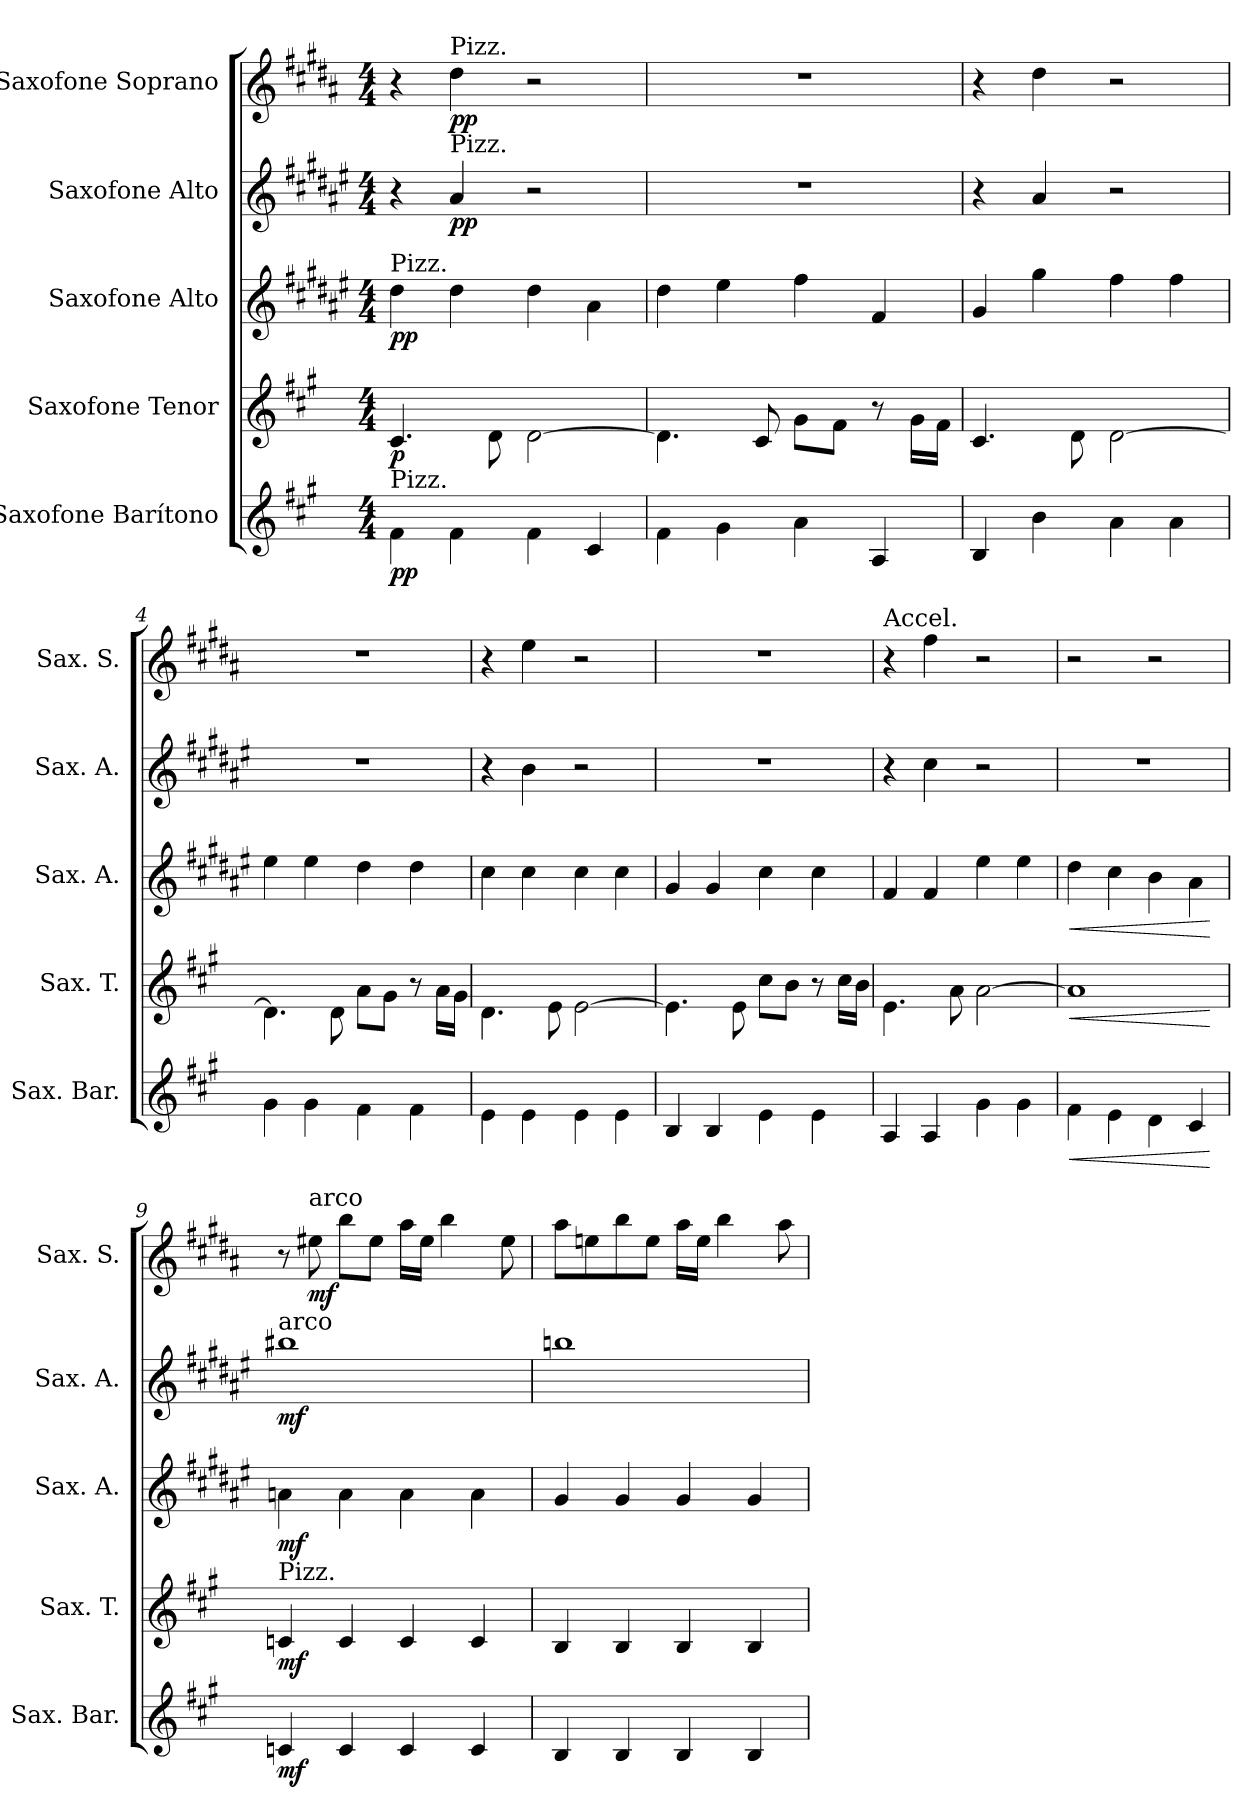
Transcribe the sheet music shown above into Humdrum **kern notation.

**kern	**dynam	**kern	**dynam	**kern	**dynam	**kern	**dynam	**kern	**dynam
*part5	*part5	*part4	*part4	*part3	*part3	*part2	*part2	*part1	*part1
*staff5	*staff5	*staff4	*staff4	*staff3	*staff3	*staff2	*staff2	*staff1	*staff1
*I"Saxofone Barítono	*	*I"Saxofone Tenor	*	*I"Saxofone Alto	*	*I"Saxofone Alto	*	*I"Saxofone Soprano	*
*I'Sax. Bar.	*	*I'Sax. T.	*	*I'Sax. A.	*	*I'Sax. A.	*	*I'Sax. S.	*
*clefG2	*	*clefG2	*	*clefG2	*	*clefG2	*	*clefG2	*
*ITrd12c21	*	*ITrd8c14	*	*ITrd5c9	*	*ITrd5c9	*	*ITrd1c2	*
*k[f#c#g#]	*	*k[f#c#g#]	*	*k[f#c#g#]	*	*k[f#c#g#]	*	*k[f#c#g#]	*
*M4/4	*	*M4/4	*	*M4/4	*	*M4/4	*	*M4/4	*
*MM60	*	*MM60	*	*MM60	*	*MM60	*	*MM60	*
=1	=1	=1	=1	=1	=1	=1	=1	=1	=1
!	!	!	!	!LO:TX:a:t=Pizz.	!	!	!	!	!
!LO:TX:a:t=Pizz.	!	!	!	!	!	!	!	!	!
!	!LO:DY:b	!	!LO:DY:b	!	!LO:DY:b	!	!	!	!
4F#\	pp	4.C#/	p	4f#\	pp	4r	.	4r	.
!	!	!	!	!	!	!	!	!LO:TX:a:t=Pizz.	!
!	!	!	!	!	!	!LO:TX:a:t=Pizz.	!	!	!
!	!	!	!	!	!	!	!LO:DY:b	!	!LO:DY:b
4F#\	.	.	.	4f#\	.	4c#/	pp	4cc#\	pp
.	.	8D\	.	.	.	.	.	.	.
4F#\	.	[2D\	.	4f#\	.	2r	.	2r	.
4C#/	.	.	.	4c#\	.	.	.	.	.
=2	=2	=2	=2	=2	=2	=2	=2	=2	=2
4F#\	.	4.D\]	.	4f#\	.	1r	.	1r	.
4G#\	.	.	.	4g#\	.	.	.	.	.
.	.	8C#/	.	.	.	.	.	.	.
4A\	.	8G#\L	.	4a\	.	.	.	.	.
.	.	8F#\J	.	.	.	.	.	.	.
4AA/	.	8r	.	4A/	.	.	.	.	.
.	.	16G#\LL	.	.	.	.	.	.	.
.	.	16F#\JJ	.	.	.	.	.	.	.
=3	=3	=3	=3	=3	=3	=3	=3	=3	=3
4BB/	.	4.C#/	.	4B/	.	4r	.	4r	.
4B\	.	.	.	4b\	.	4c#/	.	4cc#\	.
.	.	8D\	.	.	.	.	.	.	.
4A\	.	[2D\	.	4a\	.	2r	.	2r	.
4A\	.	.	.	4a\	.	.	.	.	.
=4	=4	=4	=4	=4	=4	=4	=4	=4	=4
4G#\	.	4.D\]	.	4g#\	.	1r	.	1r	.
4G#\	.	.	.	4g#\	.	.	.	.	.
.	.	8D\	.	.	.	.	.	.	.
4F#\	.	8A\L	.	4f#\	.	.	.	.	.
.	.	8G#\J	.	.	.	.	.	.	.
4F#\	.	8r	.	4f#\	.	.	.	.	.
.	.	16A\LL	.	.	.	.	.	.	.
.	.	16G#\JJ	.	.	.	.	.	.	.
=5	=5	=5	=5	=5	=5	=5	=5	=5	=5
4E\	.	4.D\	.	4e\	.	4r	.	4r	.
4E\	.	.	.	4e\	.	4d\	.	4dd\	.
.	.	8E\	.	.	.	.	.	.	.
4E\	.	[2E\	.	4e\	.	2r	.	2r	.
4E\	.	.	.	4e\	.	.	.	.	.
!!LO:LB:g=z
=6	=6	=6	=6	=6	=6	=6	=6	=6	=6
4BB/	.	4.E\]	.	4B/	.	1r	.	1r	.
4BB/	.	.	.	4B/	.	.	.	.	.
.	.	8E\	.	.	.	.	.	.	.
4E\	.	8c#\L	.	4e\	.	.	.	.	.
.	.	8B\J	.	.	.	.	.	.	.
4E\	.	8r	.	4e\	.	.	.	.	.
.	.	16c#\LL	.	.	.	.	.	.	.
.	.	16B\JJ	.	.	.	.	.	.	.
=7	=7	=7	=7	=7	=7	=7	=7	=7	=7
*	*	*	*	*	*	*	*	*MM65	*
!	!	!	!	!	!	!	!	!LO:TX:a:t=Accel.	!
4AA/	.	4.E\	.	4A/	.	4r	.	4r	.
4AA/	.	.	.	4A/	.	4e\	.	4ee\	.
.	.	8A\	.	.	.	.	.	.	.
4G#\	.	[2A\	.	4g#\	.	2r	.	2r	.
4G#\	.	.	.	4g#\	.	.	.	.	.
=8	=8	=8	=8	=8	=8	=8	=8	=8	=8
*	*	*	*	*	*	*	*	*MM70	*
!	!LO:HP:b	!	!LO:HP:b	!	!LO:HP:b	!	!	!	!
4F#\	<	1A]	<	4f#\	<	1r	.	2r	.
4E\	.	.	.	4e\	.	.	.	.	.
*	*	*	*	*	*	*	*	*MM75	*
4D\	.	.	.	4d\	.	.	.	2r	.
4C#/	.	.	.	4c#\	.	.	.	.	.
.	[	.	[	.	[	.	.	.	.
=9	=9	=9	=9	=9	=9	=9	=9	=9	=9
*	*	*	*	*	*	*	*	*MM80	*
!	!	!	!	!	!	!LO:TX:a:t=arco	!	!	!
!	!	!LO:TX:a:t=Pizz.	!	!	!	!	!	!	!
!	!LO:DY:b	!	!LO:DY:b	!	!LO:DY:b	!	!LO:DY:b	!	!
4Cn/	mf	4Cn/	mf	4cn\	mf	1dd#X	mf	8r	.
!	!	!	!	!	!	!	!	!LO:TX:a:t=arco	!
!	!	!	!	!	!	!	!	!	!LO:DY:b
.	.	.	.	.	.	.	.	8dd#X\	mf
4C/	.	4C/	.	4c\	.	.	.	8aa\L	.
.	.	.	.	.	.	.	.	8dd#\J	.
4C/	.	4C/	.	4c\	.	.	.	16gg#\LL	.
.	.	.	.	.	.	.	.	16dd#\JJ	.
.	.	.	.	.	.	.	.	4aa\	.
4C/	.	4C/	.	4c\	.	.	.	.	.
.	.	.	.	.	.	.	.	8dd#\	.
=10	=10	=10	=10	=10	=10	=10	=10	=10	=10
4BB/	.	4BB/	.	4B/	.	1ddn	.	8gg#\L	.
.	.	.	.	.	.	.	.	8ddn\	.
4BB/	.	4BB/	.	4B/	.	.	.	8aa\	.
.	.	.	.	.	.	.	.	8dd\J	.
4BB/	.	4BB/	.	4B/	.	.	.	16gg#\LL	.
.	.	.	.	.	.	.	.	16dd\JJ	.
.	.	.	.	.	.	.	.	4aa\	.
4BB/	.	4BB/	.	4B/	.	.	.	.	.
.	.	.	.	.	.	.	.	8gg#\	.
=	=	=	=	=	=	=	=	=	=
*-	*-	*-	*-	*-	*-	*-	*-	*-	*-
